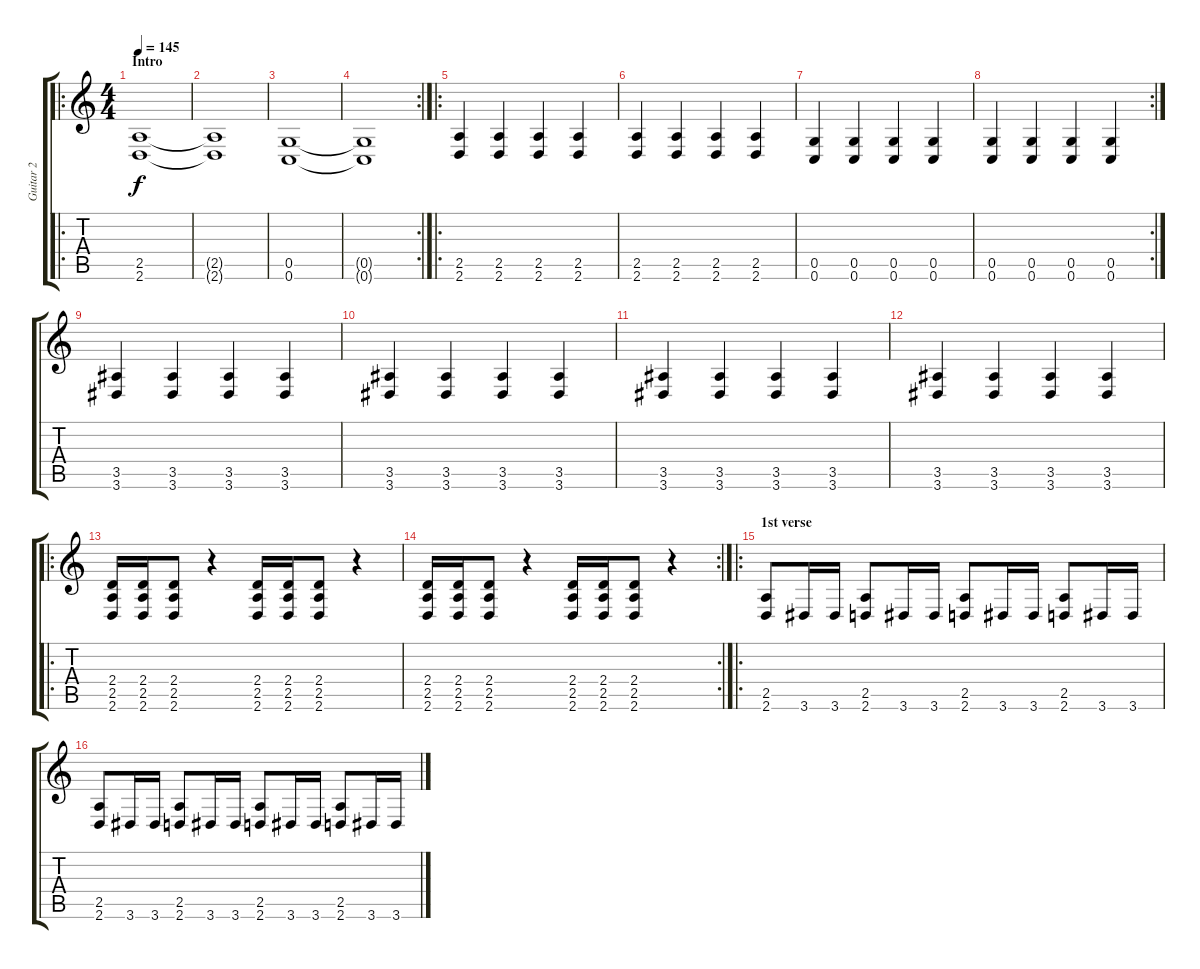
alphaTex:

\track ("Guitar 2" "Guitar 2") {instrument distortionguitar}
\staff {score tabs}
\tuning (D4 A3 F3 C3 G2 C2) {hide}
\ro
\ts (4 4)
\section ("" "Intro")
\tempo 145
\clef g2
\ks c
(2.5 2.6).1{dy f volume 8 instrument distortionguitar} |
(2.5{t} 2.6{t}).1 |
(0.5 0.6).1 |
\rc 2
(0.5{t} 0.6{t}).1 |
\ro
(2.5 2.6).4{volume 13} (2.5 2.6).4 (2.5 2.6).4 (2.5 2.6).4 |
(2.5 2.6).4 (2.5 2.6).4 (2.5 2.6).4 (2.5 2.6).4 |
(0.5 0.6).4 (0.5 0.6).4 (0.5 0.6).4 (0.5 0.6).4 |
\rc 2
(0.5 0.6).4 (0.5 0.6).4 (0.5 0.6).4 (0.5 0.6).4 |
(3.5 3.6).4 (3.5 3.6).4 (3.5 3.6).4 (3.5 3.6).4 |
(3.5 3.6).4 (3.5 3.6).4 (3.5 3.6).4 (3.5 3.6).4 |
(3.5 3.6).4 (3.5 3.6).4 (3.5 3.6).4 (3.5 3.6).4 |
(3.5 3.6).4 (3.5 3.6).4 (3.5 3.6).4 (3.5 3.6).4 |
\ro
(2.4 2.5 2.6).16 (2.4 2.5 2.6).16 (2.4 2.5 2.6).8 r.4 (2.4 2.5 2.6).16 (2.4 2.5 2.6).16 (2.4 2.5 2.6).8 r.4 |
\rc 2
(2.4 2.5 2.6).16 (2.4 2.5 2.6).16 (2.4 2.5 2.6).8 r.4 (2.4 2.5 2.6).16 (2.4 2.5 2.6).16 (2.4 2.5 2.6).8 r.4 |
\ro
\section ("" "1st verse")
(2.5 2.6).8 3.6.16 3.6.16 (2.5 2.6).8 3.6.16 3.6.16 (2.5 2.6).8 3.6.16 3.6.16 (2.5 2.6).8 3.6.16 3.6.16 |
(2.5 2.6).8 3.6.16 3.6.16 (2.5 2.6).8 3.6.16 3.6.16 (2.5 2.6).8 3.6.16 3.6.16 (2.5 2.6).8 3.6.16 3.6.16
